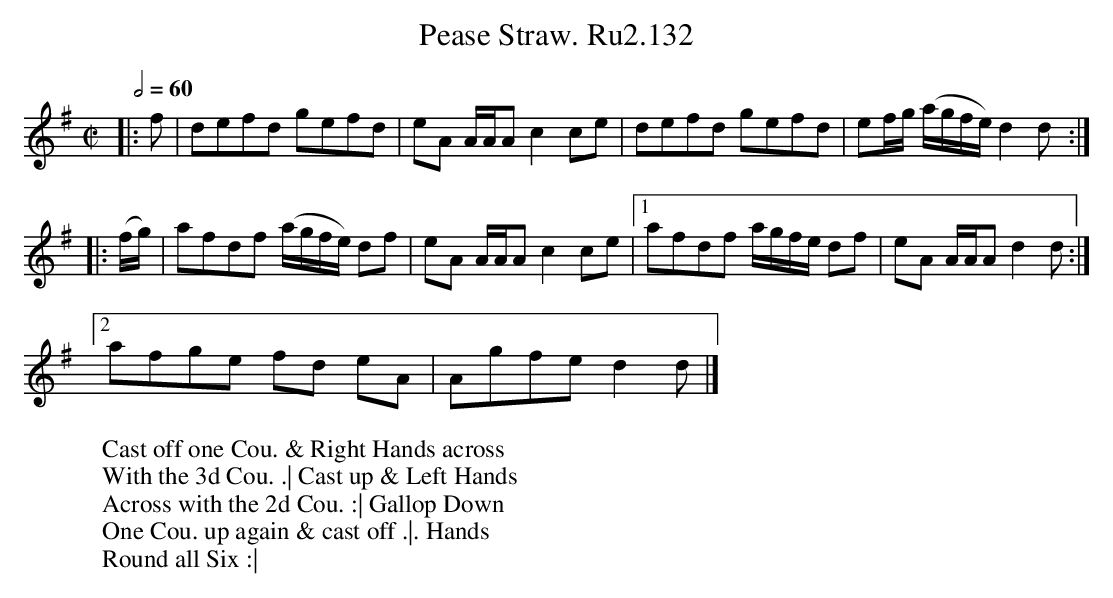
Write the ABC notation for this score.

X:1
T:Pease Straw. Ru2.132
M:C|
L:1/8
W:Cast off one Cou. & Right Hands across
W:With the 3d Cou. .| Cast up & Left Hands
W:Across with the 2d Cou. :| Gallop Down
W:One Cou. up again & cast off .|. Hands
W:Round all Six :|
Q:1/2=60
K:Dmix
|:f | defd gefd | eA A/A/A c2ce | defd gefd | ef/g/ (a/g/f/e/) d2d :|
|: (f/g/) | afdf (a/g/f/e/) df | eA A/A/A c2ce |1 afdf a/g/f/e/ df | eA A/A/A d2d :|
[2 afge fd eA | Agfe d2d |]
